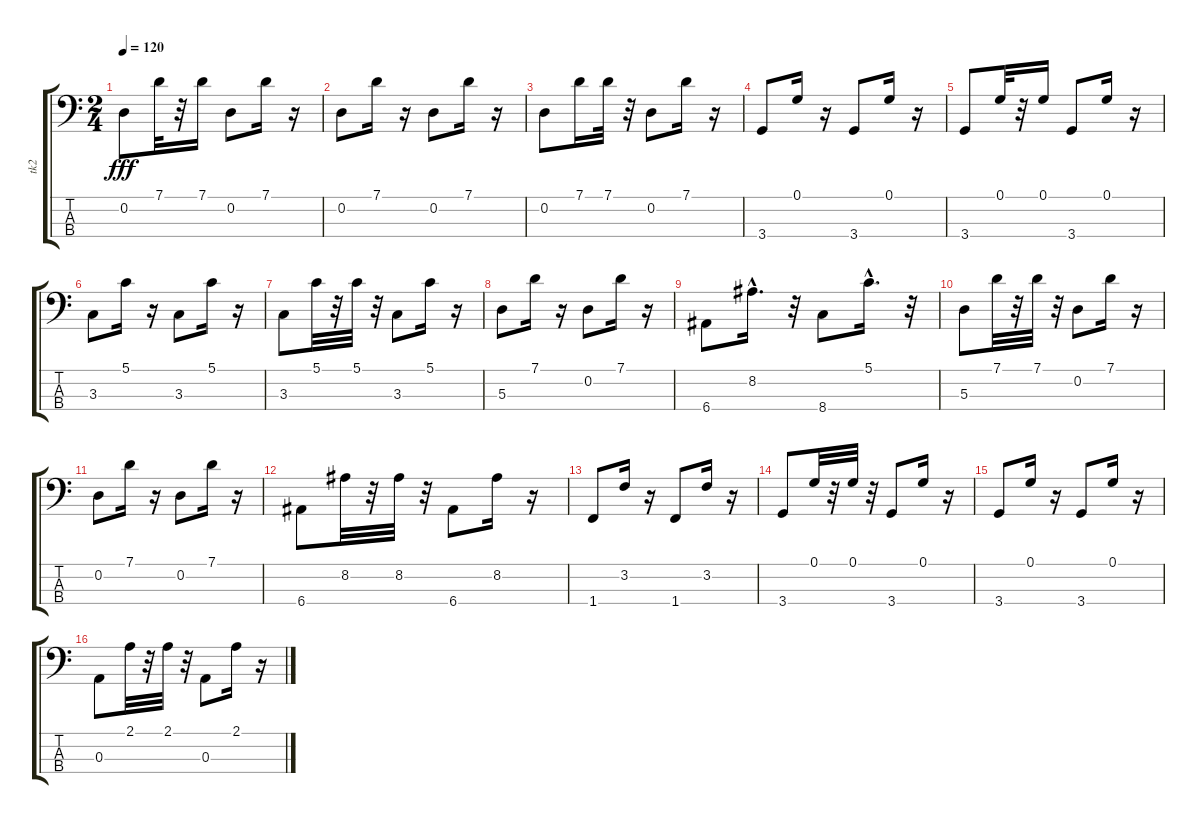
\track ("tk2" "tk2") {instrument electricguitarjazz}
\staff {score tabs}
\tuning (G2 D2 A1 E1) {hide}
\ts (2 4)
\tempo 120
\clef f4
\ks c
0.2.8{dy fff} 7.1.32 r.32 7.1.16 0.2.8 7.1.16 r.16 |
0.2.8 7.1.16 r.16 0.2.8 7.1.16 r.16 |
0.2.8 7.1.16 7.1.32 r.32 0.2.8 7.1.16 r.16 |
3.4.8 0.1.16 r.16 3.4.8 0.1.16 r.16 |
3.4.8 0.1.32 r.32 0.1.16 3.4.8 0.1.16 r.16 |
3.3.8 5.1.16 r.16 3.3.8 5.1.16 r.16 |
3.3.8 5.1.32 r.32 5.1.32 r.32 3.3.8 5.1.16 r.16 |
5.3.8 7.1.16 r.16 0.2.8 7.1.16 r.16 |
6.4.8 8.2{hac}.16{d} r.32 8.4.8 5.1{hac}.16{d} r.32 |
5.3.8 7.1.32 r.32 7.1.32 r.32 0.2.8 7.1.16 r.16 |
0.2.8 7.1.16 r.16 0.2.8 7.1.16 r.16 |
6.4.8 8.2.32 r.32 8.2.32 r.32 6.4.8 8.2.16 r.16 |
1.4.8 3.2.16 r.16 1.4.8 3.2.16 r.16 |
3.4.8 0.1.32 r.32 0.1.32 r.32 3.4.8 0.1.16 r.16 |
3.4.8 0.1.16 r.16 3.4.8 0.1.16 r.16 |
0.3.8 2.1.32 r.32 2.1.32 r.32 0.3.8 2.1.16 r.16
